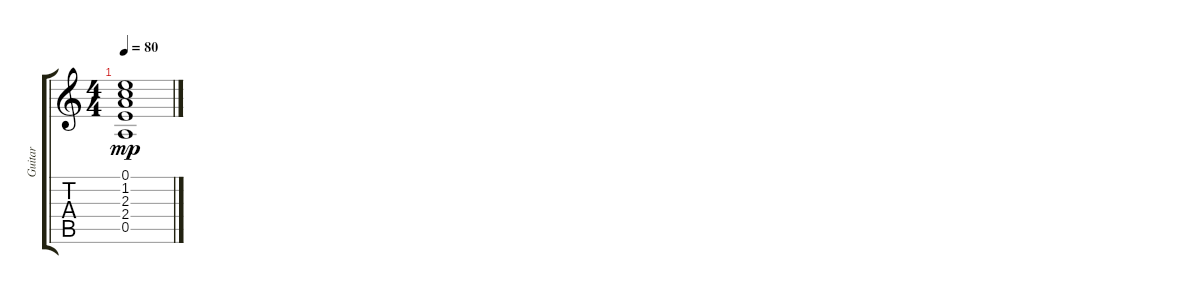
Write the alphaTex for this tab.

\track ("Guitar" "Guitar") {instrument acousticguitarsteel}
\staff {score tabs}
\tuning (E4 B3 G3 D3 A2 E2) {hide}
\ts (4 4)
\tempo 80
\clef g2
\ks c
(0.1 1.2 2.3 2.4 0.5).1{dy mp}
